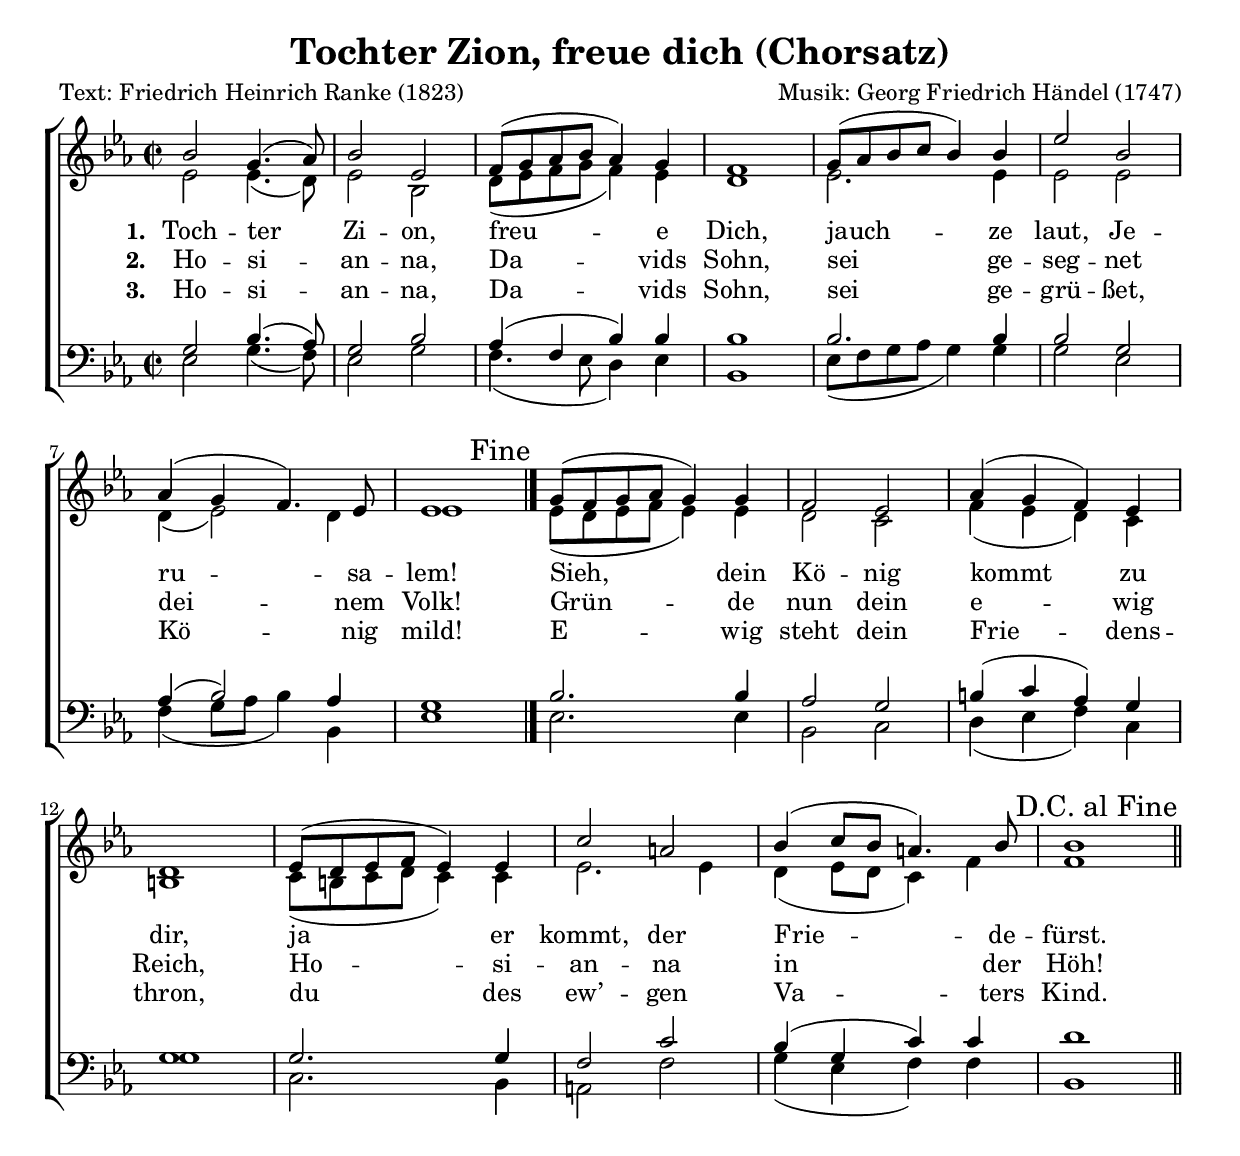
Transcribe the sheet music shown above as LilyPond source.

\version "2.15.14"
\language "deutsch"
\include "default.ly"

\header {
	title = "Tochter Zion, freue dich (Chorsatz)"
	composer="Musik: Georg Friedrich Händel (1747)"
	poet="Text: Friedrich Heinrich Ranke (1823)"
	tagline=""
	%opus =
	% arranger =
    id = "d45f87b71bb864655cfb11a7b7a32fd44e53c792"
	}

global = \relative c {
	\time 2/2
	
}

dcaf = { 
	\once \override Score.RehearsalMark #'break-visibility = #end-of-line-visible
	\once \override Score.RehearsalMark #'self-alignment-X = #RIGHT
	\mark "D.C. al Fine" }

	fine = { 
	%\once \override Score.RehearsalMark #'break-visibility = #end-of-line-visible
	\once \override Score.RehearsalMark #'self-alignment-X = #RIGHT
	\mark "Fine" }
	
snotes = \relative c'' {
	b2 g4.( as8)
	b2 es,
	f8([ g as b] as4) g
	f1
	g8([ as b c] b4) b
	es2 b
	as4( g f4.) es8
	es1
	\bar "|." \fine
	
	g8[( f g as] g4) g
	f2 es
	as4( g f) es
	d1
	es8[( d es f] es4) es
	c'2 a
	b4( c8[ b] a4.) b8 b1 \dcaf \bar "||"
}

anotes = \relative c' {
	es2 es4.( d8)
	es2 b
	d8([ es f g] f4) es
	d1
	es2. es4
	es2 es
	d4( es2) d4
	es1
	
	
	es8[( d es f] es4) es
	d2 c
	f4( es d) c
	h1
	c8([ h c d] c4) c
	es2. es4
	d4( es8[ d] c4) f
	f1
}

tnotes = \relative c' {
	g2 b4.( as8)
	g2 b
	as4( f b) b
	b1
	b2. b4
	b2 g
	as4( b2) as4
	g1
	
	b2. b4
	as2 g
	h4( c as) g
	g1
	g2.  g4
	f2 c'
	b4( g c) c
	d1
}

bnotes = \relative c {
	es2 g4.( f8)
	es2 g
	f4.( es8 d4) es
	b1
	es8([ f g as] g4) g
	g2 es
	f4( g8[ as] b4) b,
	es1
	
	es2. es4
	b2 c
	d4( es f) c
	g'1
	c,2. b4
	a2 f'
	g4( es f) f
	b,1
}


zionone = \lyricmode { \set stanza = "1. "
	Toch -- ter Zi -- on, freu -- e Dich,
	jauch -- ze laut, Je -- ru -- sa -- lem!
	Sieh, dein Kö -- nig kommt zu dir,
	ja er kommt, der Frie -- de -- fürst.
}

ziontwo = \lyricmode { \set stanza = "2. "
	Ho -- si -- an -- na, Da -- vids Sohn,
	sei ge -- seg -- net dei -- nem Volk!
	Grün -- de nun dein e -- wig Reich,
	Ho -- si -- an -- na in der Höh!
}

zionthree = \lyricmode { \set stanza = "3. "
	Ho -- si -- an -- na, Da -- vids Sohn,
	sei ge -- grü -- ßet, Kö -- nig mild!
	E -- wig steht dein Frie -- dens -- thron,
	du des ew’ -- gen Va -- ters Kind.
}

sapart = {
	\new Staff <<
		\new Voice = "s" {
			\voiceOne
			\key es \major
			\autoBeamOff
			\clef treble
			\global
			\snotes
		}
		\new Lyrics \lyricsto "s" \zionone
		\new Lyrics \lyricsto "s" \ziontwo
		\new Lyrics \lyricsto "s" \zionthree
		
		\new Voice = "a" {
			\voiceTwo
			\key es \major
			\autoBeamOff
			\clef treble
			\global
			\anotes
		}
	>>
}
	

	
tbpart = {
	\new Staff <<
		\new Voice = "t" {
			\voiceOne
			\key es \major
			\autoBeamOff
			\clef "treble_8"
			\global
			\tnotes
		}
		
		\new Voice = "b" {
			\voiceTwo
			\key es \major
			\autoBeamOff
			\clef bass
			\global
			\bnotes
		}
	>>
}



\score {
	\new ChoirStaff <<
		\sapart
		
		\tbpart
		
		>>
		\layout{}
		\midi{}	

}

	
